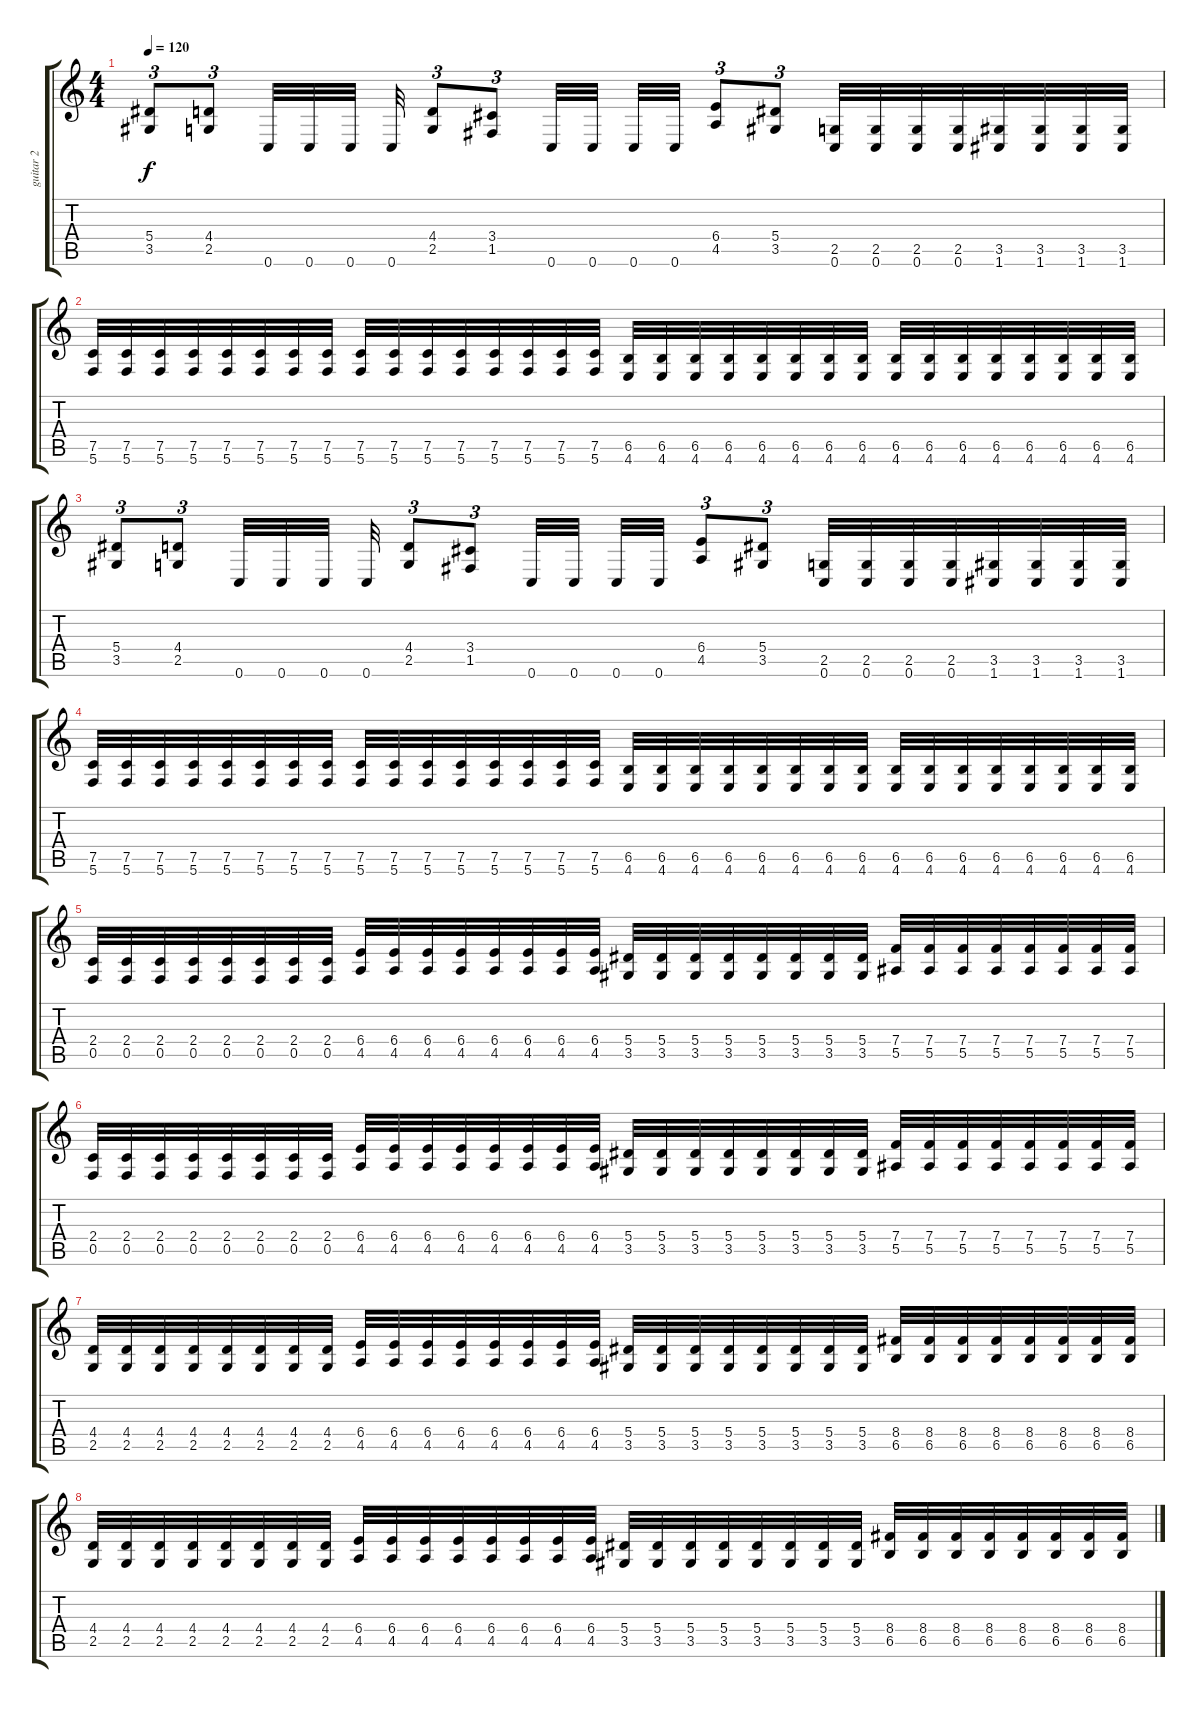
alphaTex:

\track ("guitar 2" "guitar 2") {instrument distortionguitar}
\staff {score tabs}
\tuning (C4 G3 Eb3 Bb2 F2 C2) {hide}
\ts (4 4)
\tempo 120
\clef g2
\ks c
(5.4 3.5).8{tu (3 2) dy f instrument distortionguitar} (4.4 2.5).8{tu (3 2)} 0.6.32 0.6.32 0.6.32 0.6.32 (4.4 2.5).8{tu (3 2)} (3.4 1.5).8{tu (3 2)} 0.6.32 0.6.32 0.6.32 0.6.32 (6.4 4.5).8{tu (3 2)} (5.4 3.5).8{tu (3 2)} (2.5 0.6).32 (2.5 0.6).32 (2.5 0.6).32 (2.5 0.6).32 (3.5 1.6).32 (3.5 1.6).32 (3.5 1.6).32 (3.5 1.6).32 |
(7.5 5.6).32 (7.5 5.6).32 (7.5 5.6).32 (7.5 5.6).32 (7.5 5.6).32 (7.5 5.6).32 (7.5 5.6).32 (7.5 5.6).32 (7.5 5.6).32 (7.5 5.6).32 (7.5 5.6).32 (7.5 5.6).32 (7.5 5.6).32 (7.5 5.6).32 (7.5 5.6).32 (7.5 5.6).32 (6.5 4.6).32 (6.5 4.6).32 (6.5 4.6).32 (6.5 4.6).32 (6.5 4.6).32 (6.5 4.6).32 (6.5 4.6).32 (6.5 4.6).32 (6.5 4.6).32 (6.5 4.6).32 (6.5 4.6).32 (6.5 4.6).32 (6.5 4.6).32 (6.5 4.6).32 (6.5 4.6).32 (6.5 4.6).32 |
(5.4 3.5).8{tu (3 2)} (4.4 2.5).8{tu (3 2)} 0.6.32 0.6.32 0.6.32 0.6.32 (4.4 2.5).8{tu (3 2)} (3.4 1.5).8{tu (3 2)} 0.6.32 0.6.32 0.6.32 0.6.32 (6.4 4.5).8{tu (3 2)} (5.4 3.5).8{tu (3 2)} (2.5 0.6).32 (2.5 0.6).32 (2.5 0.6).32 (2.5 0.6).32 (3.5 1.6).32 (3.5 1.6).32 (3.5 1.6).32 (3.5 1.6).32 |
(7.5 5.6).32 (7.5 5.6).32 (7.5 5.6).32 (7.5 5.6).32 (7.5 5.6).32 (7.5 5.6).32 (7.5 5.6).32 (7.5 5.6).32 (7.5 5.6).32 (7.5 5.6).32 (7.5 5.6).32 (7.5 5.6).32 (7.5 5.6).32 (7.5 5.6).32 (7.5 5.6).32 (7.5 5.6).32 (6.5 4.6).32 (6.5 4.6).32 (6.5 4.6).32 (6.5 4.6).32 (6.5 4.6).32 (6.5 4.6).32 (6.5 4.6).32 (6.5 4.6).32 (6.5 4.6).32 (6.5 4.6).32 (6.5 4.6).32 (6.5 4.6).32 (6.5 4.6).32 (6.5 4.6).32 (6.5 4.6).32 (6.5 4.6).32 |
(2.4 0.5).32 (2.4 0.5).32 (2.4 0.5).32 (2.4 0.5).32 (2.4 0.5).32 (2.4 0.5).32 (2.4 0.5).32 (2.4 0.5).32 (6.4 4.5).32 (6.4 4.5).32 (6.4 4.5).32 (6.4 4.5).32 (6.4 4.5).32 (6.4 4.5).32 (6.4 4.5).32 (6.4 4.5).32 (5.4 3.5).32 (5.4 3.5).32 (5.4 3.5).32 (5.4 3.5).32 (5.4 3.5).32 (5.4 3.5).32 (5.4 3.5).32 (5.4 3.5).32 (7.4 5.5).32 (7.4 5.5).32 (7.4 5.5).32 (7.4 5.5).32 (7.4 5.5).32 (7.4 5.5).32 (7.4 5.5).32 (7.4 5.5).32 |
(2.4 0.5).32 (2.4 0.5).32 (2.4 0.5).32 (2.4 0.5).32 (2.4 0.5).32 (2.4 0.5).32 (2.4 0.5).32 (2.4 0.5).32 (6.4 4.5).32 (6.4 4.5).32 (6.4 4.5).32 (6.4 4.5).32 (6.4 4.5).32 (6.4 4.5).32 (6.4 4.5).32 (6.4 4.5).32 (5.4 3.5).32 (5.4 3.5).32 (5.4 3.5).32 (5.4 3.5).32 (5.4 3.5).32 (5.4 3.5).32 (5.4 3.5).32 (5.4 3.5).32 (7.4 5.5).32 (7.4 5.5).32 (7.4 5.5).32 (7.4 5.5).32 (7.4 5.5).32 (7.4 5.5).32 (7.4 5.5).32 (7.4 5.5).32 |
(4.4 2.5).32 (4.4 2.5).32 (4.4 2.5).32 (4.4 2.5).32 (4.4 2.5).32 (4.4 2.5).32 (4.4 2.5).32 (4.4 2.5).32 (6.4 4.5).32 (6.4 4.5).32 (6.4 4.5).32 (6.4 4.5).32 (6.4 4.5).32 (6.4 4.5).32 (6.4 4.5).32 (6.4 4.5).32 (5.4 3.5).32 (5.4 3.5).32 (5.4 3.5).32 (5.4 3.5).32 (5.4 3.5).32 (5.4 3.5).32 (5.4 3.5).32 (5.4 3.5).32 (8.4 6.5).32 (8.4 6.5).32 (8.4 6.5).32 (8.4 6.5).32 (8.4 6.5).32 (8.4 6.5).32 (8.4 6.5).32 (8.4 6.5).32 |
(4.4 2.5).32 (4.4 2.5).32 (4.4 2.5).32 (4.4 2.5).32 (4.4 2.5).32 (4.4 2.5).32 (4.4 2.5).32 (4.4 2.5).32 (6.4 4.5).32 (6.4 4.5).32 (6.4 4.5).32 (6.4 4.5).32 (6.4 4.5).32 (6.4 4.5).32 (6.4 4.5).32 (6.4 4.5).32 (5.4 3.5).32 (5.4 3.5).32 (5.4 3.5).32 (5.4 3.5).32 (5.4 3.5).32 (5.4 3.5).32 (5.4 3.5).32 (5.4 3.5).32 (8.4 6.5).32 (8.4 6.5).32 (8.4 6.5).32 (8.4 6.5).32 (8.4 6.5).32 (8.4 6.5).32 (8.4 6.5).32 (8.4 6.5).32
